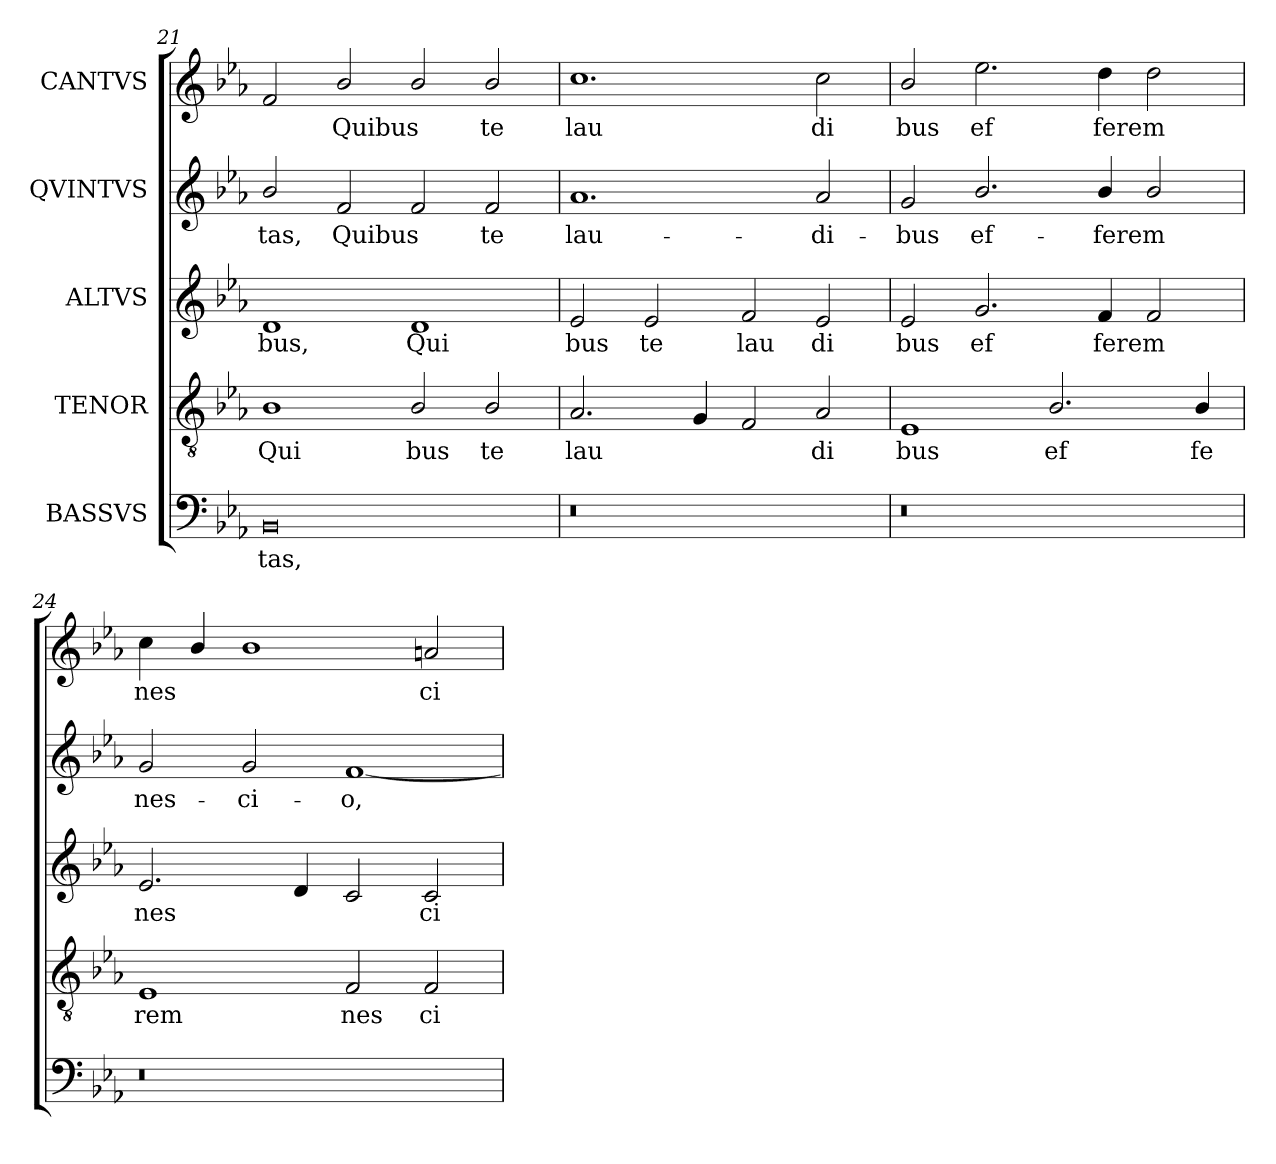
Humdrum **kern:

**kern	**text	**kern	**text	**kern	**text	**kern	**text	**kern	**text
*part5	*part5	*part4	*part4	*part3	*part3	*part2	*part2	*part1	*part1
*staff5	*staff5	*staff4	*staff4	*staff3	*staff3	*staff2	*staff2	*staff1	*staff1
*I"BASSVS	*	*I"TENOR	*	*I"ALTVS	*	*I"QVINTVS	*	*I"CANTVS	*
*clefF4	*	*clefGv2	*	*clefG2	*	*clefG2	*	*clefG2	*
*k[b-e-a-]	*	*k[b-e-a-]	*	*k[b-e-a-]	*	*k[b-e-a-]	*	*k[b-e-a-]	*
*E-:	*	*E-:	*	*E-:	*	*E-:	*	*E-:	*
=21	=21	=21	=21	=21	=21	=21	=21	=21	=21
!	!LO:LY:b:cj	!	!LO:LY:b:cj	!	!LO:LY:b:cj	!	!LO:LY:b:cj	!	!LO:LY:b:cj
0BB-	-tas,	1B-	Qui	1d	bus,	2b-/	-tas,	2f/	.
!	!	!	!	!	!	!	!LO:LY:b:cj	!	!LO:LY:b:cj
.	.	.	.	.	.	2f/	Quibus	2b-/	Quibus
!	!	!	!LO:LY:b:cj	!	!LO:LY:b:cj	!	!LO:LY:b:cj	!	!LO:LY:b:cj
.	.	2B-/	bus	1d	Qui	2f/	.	2b-/	.
!	!	!	!LO:LY:b:cj	!	!	!	!LO:LY:b:cj	!	!LO:LY:b:cj
.	.	2B-/	te	.	.	2f/	te	2b-/	te
=22	=22	=22	=22	=22	=22	=22	=22	=22	=22
!	!	!	!LO:LY:b:cj	!	!LO:LY:b:cj	!	!LO:LY:b:cj	!	!LO:LY:b:cj
0r	.	2.A-/	lau	2e-/	bus	1.a-	lau-	1.cc	lau
!	!	!	!	!	!LO:LY:b:cj	!	!	!	!
.	.	.	.	2e-/	te	.	.	.	.
!	!	!	!LO:LY:b:cj	!	!	!	!	!	!
.	.	4G/	.	.	.	.	.	.	.
!	!	!	!LO:LY:b:cj	!	!LO:LY:b:cj	!	!	!	!
.	.	2F/	.	2f/	lau	.	.	.	.
!	!	!	!LO:LY:b:cj	!	!LO:LY:b:cj	!	!LO:LY:b:cj	!	!LO:LY:b:cj
.	.	2A-/	di	2e-/	di	2a-/	-di-	2cc\	di
=23	=23	=23	=23	=23	=23	=23	=23	=23	=23
!	!	!	!LO:LY:b:cj	!	!LO:LY:b:cj	!	!LO:LY:b:cj	!	!LO:LY:b:cj
0r	.	1E-	bus	2e-/	bus	2g/	-bus	2b-/	bus
!	!	!	!	!	!LO:LY:b:cj	!	!LO:LY:b:cj	!	!LO:LY:b:cj
.	.	.	.	2.g/	ef	2.b-/	ef-	2.ee-\	ef
!	!	!	!LO:LY:b:cj	!	!	!	!	!	!
.	.	2.B-/	ef	.	.	.	.	.	.
!	!	!	!	!	!LO:LY:b:cj	!	!LO:LY:b:cj	!	!LO:LY:b:cj
.	.	.	.	4f/	ferem	4b-/	-ferem	4dd\	ferem
!	!	!	!	!	!LO:LY:b:cj	!	!LO:LY:b:cj	!	!LO:LY:b:cj
.	.	.	.	2f/	.	2b-/	.	2dd\	.
!	!	!	!LO:LY:b:cj	!	!	!	!	!	!
.	.	4B-/	fe	.	.	.	.	.	.
=24	=24	=24	=24	=24	=24	=24	=24	=24	=24
!	!	!	!LO:LY:b:cj	!	!LO:LY:b:cj	!	!LO:LY:b:cj	!	!LO:LY:b:cj
0r	.	1E-	rem	2.e-/	nes	2g/	nes-	4cc\	nes
!	!	!	!	!	!	!	!	!	!LO:LY:b:cj
.	.	.	.	.	.	.	.	4b-/	.
!	!	!	!	!	!	!	!LO:LY:b:cj	!	!LO:LY:b:cj
.	.	.	.	.	.	2g/	-ci-	1b-	.
!	!	!	!	!	!LO:LY:b:cj	!	!	!	!
.	.	.	.	4d/	.	.	.	.	.
!	!	!	!LO:LY:b:cj	!	!LO:LY:b:cj	!	!LO:LY:b:cj	!	!
.	.	2F/	nes	2c/	.	[<1f	-o,	.	.
!	!	!	!LO:LY:b:cj	!	!LO:LY:b:cj	!	!	!	!LO:LY:b:cj
.	.	2F/	ci	2c/	ci	.	.	2a/	ci
=	=	=	=	=	=	=	=	=	=
*-	*-	*-	*-	*-	*-	*-	*-	*-	*-
